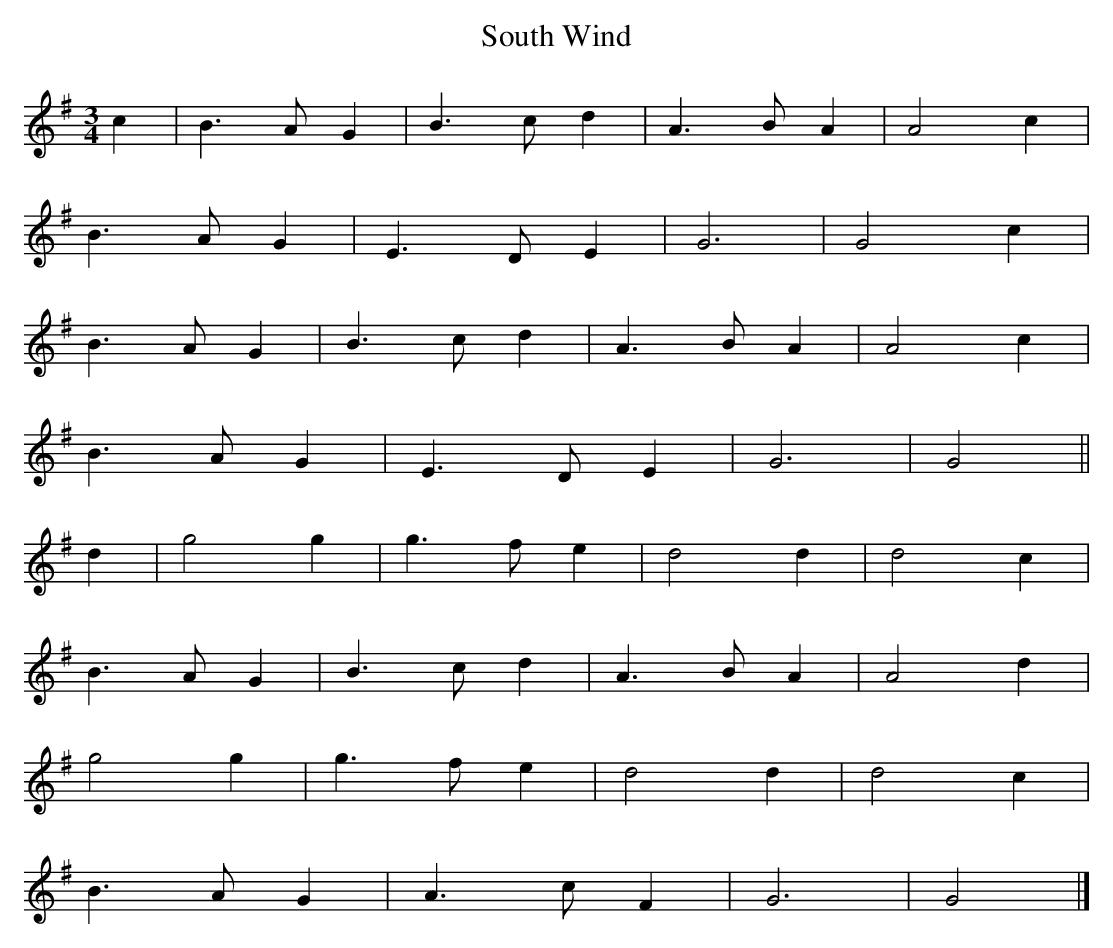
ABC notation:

X:1
T:South Wind
M:3/4
L:1/8
K:G
c2|B3 A G2|B3 c d2|A3 B A2|A4 c2|
B3 A G2|E3 D E2|G6|G4c2|
B3 A G2|B3 c d2|A3 B A2|A4 c2|
B3 A G2|E3 D E2|G6|G4||
d2|g4 g2|g3 f e2|d4 d2|d4 c2|
B3 A G2|B3 c d2|A3 B A2|A4 d2|
g4 g2|g3 f e2|d4 d2|d4 c2|
B3 A G2|A3 c F2|G6|G4|]
